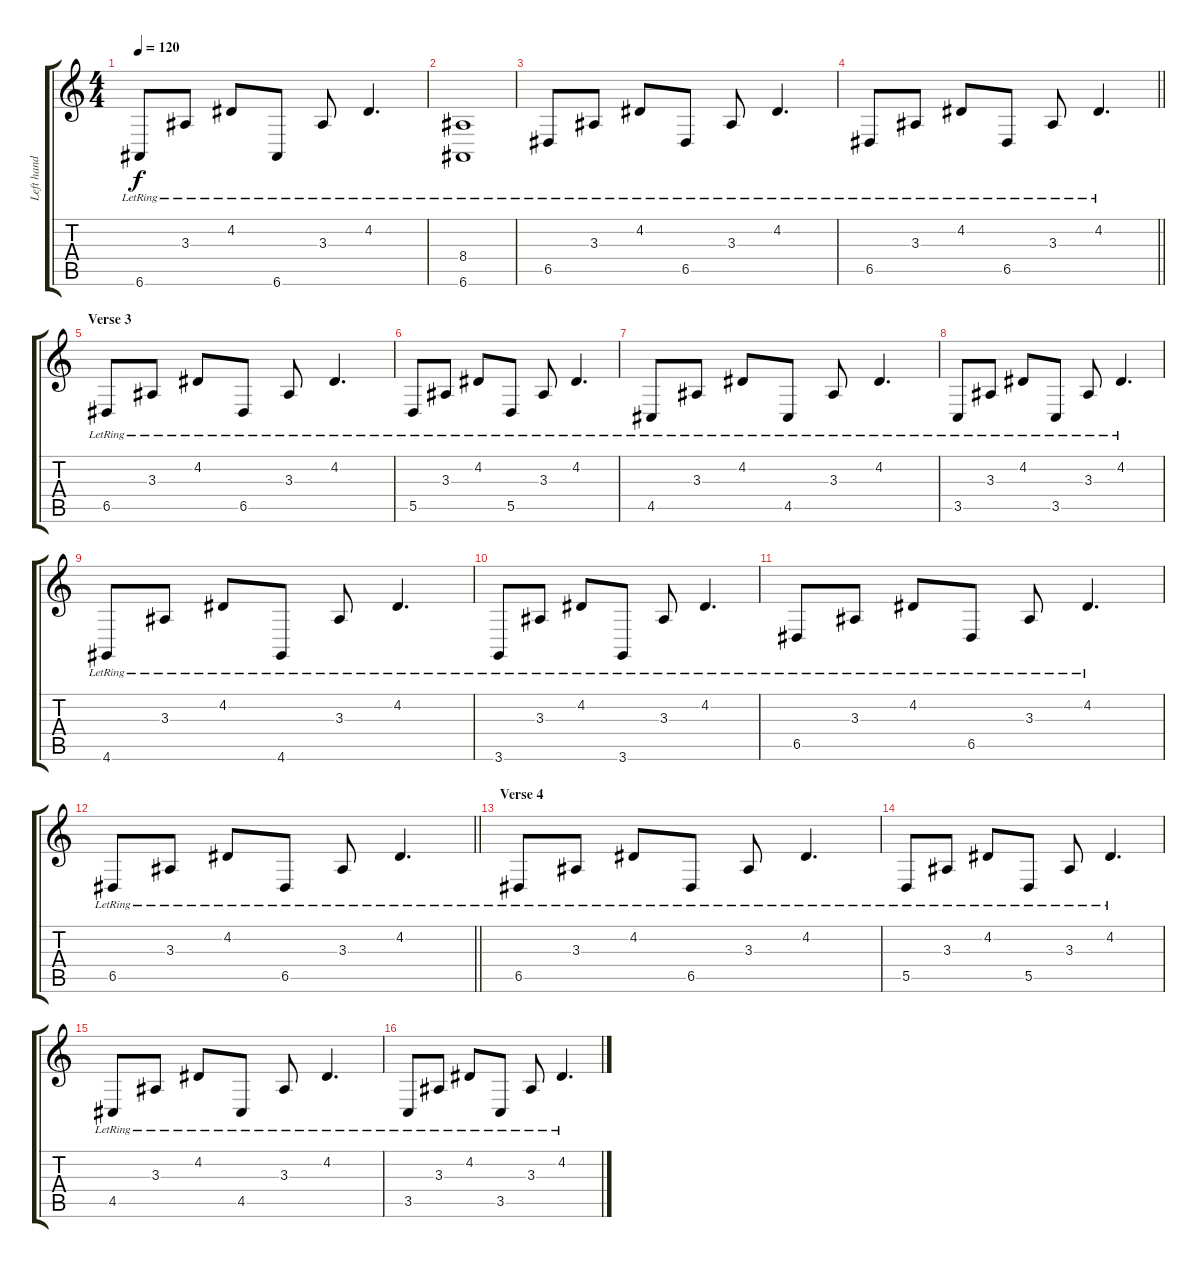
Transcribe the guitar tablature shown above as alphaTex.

\track ("Left hand" "Left hand") {instrument acousticgrandpiano}
\staff {score tabs}
\tuning (E4 B3 G3 D3 A2 E2) {hide}
\ts (4 4)
\tempo 120
\clef g2
\ks c
6.6{lr}.8{dy f} 3.3{lr}.8 4.2{lr}.8 6.6{lr}.8 3.3{lr}.8 4.2{lr}.4{d} |
(8.4 6.6{lr}).1 |
6.5{lr}.8 3.3{lr}.8 4.2{lr}.8 6.5{lr}.8 3.3{lr}.8 4.2{lr}.4{d} |
\barLineRight lightlight
6.5{lr}.8 3.3{lr}.8 4.2{lr}.8 6.5{lr}.8 3.3{lr}.8 4.2{lr}.4{d} |
\section ("" "Verse 3")
6.5{lr}.8 3.3{lr}.8 4.2{lr}.8 6.5{lr}.8 3.3{lr}.8 4.2{lr}.4{d} |
5.5{lr}.8 3.3{lr}.8 4.2{lr}.8 5.5{lr}.8 3.3{lr}.8 4.2{lr}.4{d} |
4.5{lr}.8 3.3{lr}.8 4.2{lr}.8 4.5{lr}.8 3.3{lr}.8 4.2{lr}.4{d} |
3.5{lr}.8 3.3{lr}.8 4.2{lr}.8 3.5{lr}.8 3.3{lr}.8 4.2{lr}.4{d} |
4.6{lr}.8 3.3{lr}.8 4.2{lr}.8 4.6{lr}.8 3.3{lr}.8 4.2{lr}.4{d} |
3.6{lr}.8 3.3{lr}.8 4.2{lr}.8 3.6{lr}.8 3.3{lr}.8 4.2{lr}.4{d} |
6.5{lr}.8 3.3{lr}.8 4.2{lr}.8 6.5{lr}.8 3.3{lr}.8 4.2{lr}.4{d} |
\barLineRight lightlight
6.5{lr}.8 3.3{lr}.8 4.2{lr}.8 6.5{lr}.8 3.3{lr}.8 4.2{lr}.4{d} |
\section ("" "Verse 4")
6.5{lr}.8 3.3{lr}.8 4.2{lr}.8 6.5{lr}.8 3.3{lr}.8 4.2{lr}.4{d} |
5.5{lr}.8 3.3{lr}.8 4.2{lr}.8 5.5{lr}.8 3.3{lr}.8 4.2{lr}.4{d} |
4.5{lr}.8 3.3{lr}.8 4.2{lr}.8 4.5{lr}.8 3.3{lr}.8 4.2{lr}.4{d} |
3.5{lr}.8 3.3{lr}.8 4.2{lr}.8 3.5{lr}.8 3.3{lr}.8 4.2{lr}.4{d}
